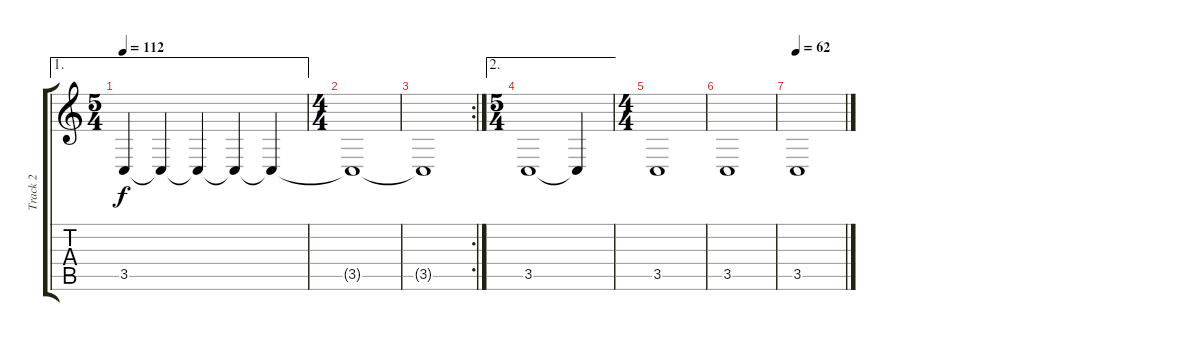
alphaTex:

\track ("Track 2" "Track 2") {instrument drawbarorgan}
\staff {score tabs}
\tuning (E4 B3 G3 D3 A2 E2) {hide}
\ae 1
\ts (5 4)
\tempo 112
\clef g2
\ks c
3.5{t}.4{dy f} 3.5{t}.4 3.5{t}.4 3.5{t}.4 3.5{t}.4 |
\ts (4 4)
3.5{t}.1 |
\rc 2
3.5{t}.1 |
\ae 2
\ts (5 4)
3.5.1 3.5{t}.4 |
\ts (4 4)
3.5.1 |
3.5.1 |
\tempo 62
3.5.1
